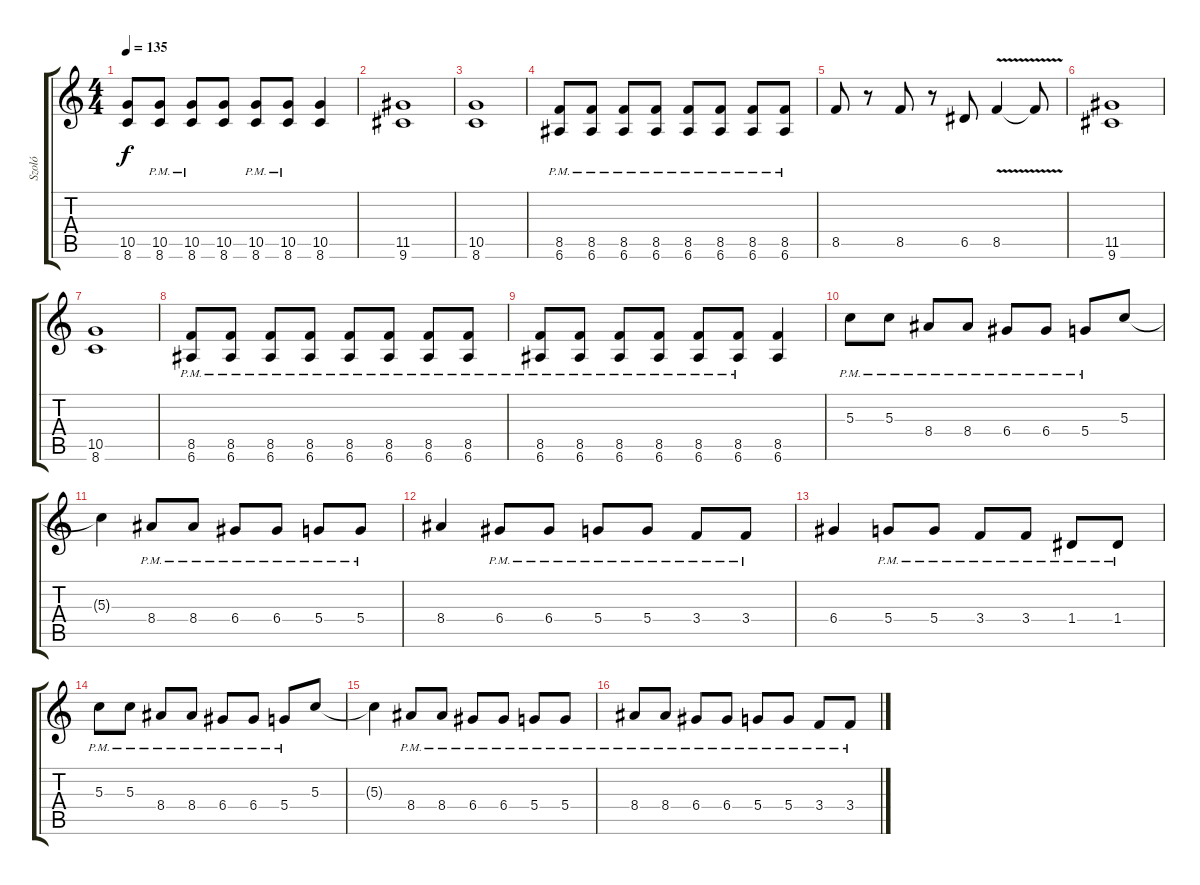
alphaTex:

\track ("Szoló" "Szoló") {instrument distortionguitar}
\staff {score tabs}
\tuning (E4 B3 G3 D3 A2 E2) {hide}
\ts (4 4)
\tempo 135
\clef g2
\ks c
(10.5 8.6).8{dy f} (10.5{pm} 8.6{pm}).8 (10.5{pm} 8.6{pm}).8 (10.5 8.6).8 (10.5{pm} 8.6{pm}).8 (10.5{pm} 8.6{pm}).8 (10.5 8.6).4 |
(11.5 9.6).1 |
(10.5 8.6).1 |
(8.5{pm} 6.6{pm}).8 (8.5{pm} 6.6{pm}).8 (8.5{pm} 6.6{pm}).8 (8.5{pm} 6.6{pm}).8 (8.5{pm} 6.6{pm}).8 (8.5{pm} 6.6{pm}).8 (8.5{pm} 6.6{pm}).8 (8.5{pm} 6.6{pm}).8 |
8.5.8 r.8 8.5.8 r.8 6.5.8 8.5{v}.4 8.5{t}.8 |
(11.5 9.6).1 |
(10.5 8.6).1 |
(8.5{pm} 6.6{pm}).8 (8.5{pm} 6.6{pm}).8 (8.5{pm} 6.6{pm}).8 (8.5{pm} 6.6{pm}).8 (8.5{pm} 6.6{pm}).8 (8.5{pm} 6.6{pm}).8 (8.5{pm} 6.6{pm}).8 (8.5{pm} 6.6{pm}).8 |
(8.5{pm} 6.6{pm}).8 (8.5{pm} 6.6{pm}).8 (8.5{pm} 6.6{pm}).8 (8.5{pm} 6.6{pm}).8 (8.5{pm} 6.6{pm}).8 (8.5{pm} 6.6{pm}).8 (8.5 6.6).4 |
5.3{pm}.8 5.3{pm}.8 8.4{pm}.8 8.4{pm}.8 6.4{pm}.8 6.4{pm}.8 5.4{pm}.8 5.3.8 |
5.3{t}.4 8.4{pm}.8 8.4{pm}.8 6.4{pm}.8 6.4{pm}.8 5.4{pm}.8 5.4{pm}.8 |
8.4.4 6.4{pm}.8 6.4{pm}.8 5.4{pm}.8 5.4{pm}.8 3.4{pm}.8 3.4{pm}.8 |
6.4.4 5.4{pm}.8 5.4{pm}.8 3.4{pm}.8 3.4{pm}.8 1.4{pm}.8 1.4{pm}.8 |
5.3{pm}.8 5.3{pm}.8 8.4{pm}.8 8.4{pm}.8 6.4{pm}.8 6.4{pm}.8 5.4{pm}.8 5.3.8 |
5.3{t}.4 8.4{pm}.8 8.4{pm}.8 6.4{pm}.8 6.4{pm}.8 5.4{pm}.8 5.4{pm}.8 |
8.4{pm}.8 8.4{pm}.8 6.4{pm}.8 6.4{pm}.8 5.4{pm}.8 5.4{pm}.8 3.4{pm}.8 3.4{pm}.8
